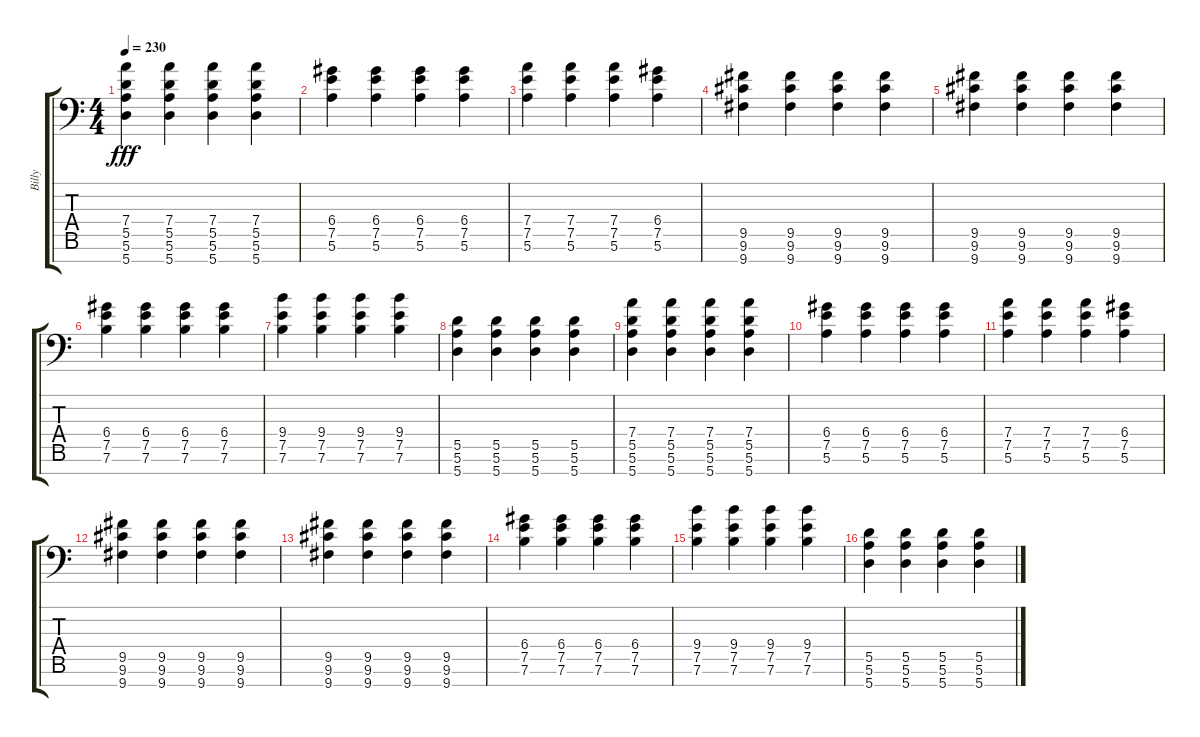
\track ("Billy" "Billy") {instrument distortionguitar}
\staff {score tabs}
\tuning (E4 B3 G3 D3 A2 E2 A1) {hide}
\ts (4 4)
\tempo 230
\clef f4
\ks c
(7.4 5.5 5.6 5.7).4{dy fff} (7.4 5.5 5.6 5.7).4 (7.4 5.5 5.6 5.7).4{beam merge} (7.4 5.5 5.6 5.7).4 |
(6.4 7.5 5.6).4{beam merge} (6.4 7.5 5.6).4{beam merge} (6.4 7.5 5.6).4{beam merge} (6.4 7.5 5.6).4 |
(7.4 7.5 5.6).4{beam merge} (7.4 7.5 5.6).4{beam merge} (7.4 7.5 5.6).4{beam merge} (6.4 7.5 5.6).4 |
(9.5 9.6 9.7).4 (9.5 9.6 9.7).4{beam merge} (9.5 9.6 9.7).4{beam merge} (9.5 9.6 9.7).4 |
(9.5 9.6 9.7).4 (9.5 9.6 9.7).4{beam merge} (9.5 9.6 9.7).4{beam merge} (9.5 9.6 9.7).4 |
(6.4 7.5 7.6).4{beam merge} (6.4 7.5 7.6).4{beam merge} (6.4 7.5 7.6).4{beam merge} (6.4 7.5 7.6).4 |
(9.4 7.5 7.6).4{beam merge} (9.4 7.5 7.6).4{beam merge} (9.4 7.5 7.6).4{beam merge} (9.4 7.5 7.6).4 |
(5.5 5.6 5.7).4 (5.5 5.6 5.7).4 (5.5 5.6 5.7).4{beam merge} (5.5 5.6 5.7).4 |
(7.4 5.5 5.6 5.7).4 (7.4 5.5 5.6 5.7).4 (7.4 5.5 5.6 5.7).4{beam merge} (7.4 5.5 5.6 5.7).4 |
(6.4 7.5 5.6).4{beam merge} (6.4 7.5 5.6).4{beam merge} (6.4 7.5 5.6).4{beam merge} (6.4 7.5 5.6).4 |
(7.4 7.5 5.6).4{beam merge} (7.4 7.5 5.6).4{beam merge} (7.4 7.5 5.6).4{beam merge} (6.4 7.5 5.6).4 |
(9.5 9.6 9.7).4 (9.5 9.6 9.7).4{beam merge} (9.5 9.6 9.7).4{beam merge} (9.5 9.6 9.7).4 |
(9.5 9.6 9.7).4 (9.5 9.6 9.7).4{beam merge} (9.5 9.6 9.7).4{beam merge} (9.5 9.6 9.7).4 |
(6.4 7.5 7.6).4{beam merge} (6.4 7.5 7.6).4{beam merge} (6.4 7.5 7.6).4{beam merge} (6.4 7.5 7.6).4 |
(9.4 7.5 7.6).4{beam merge} (9.4 7.5 7.6).4{beam merge} (9.4 7.5 7.6).4{beam merge} (9.4 7.5 7.6).4 |
(5.5 5.6 5.7).4 (5.5 5.6 5.7).4 (5.5 5.6 5.7).4{beam merge} (5.5 5.6 5.7).4
